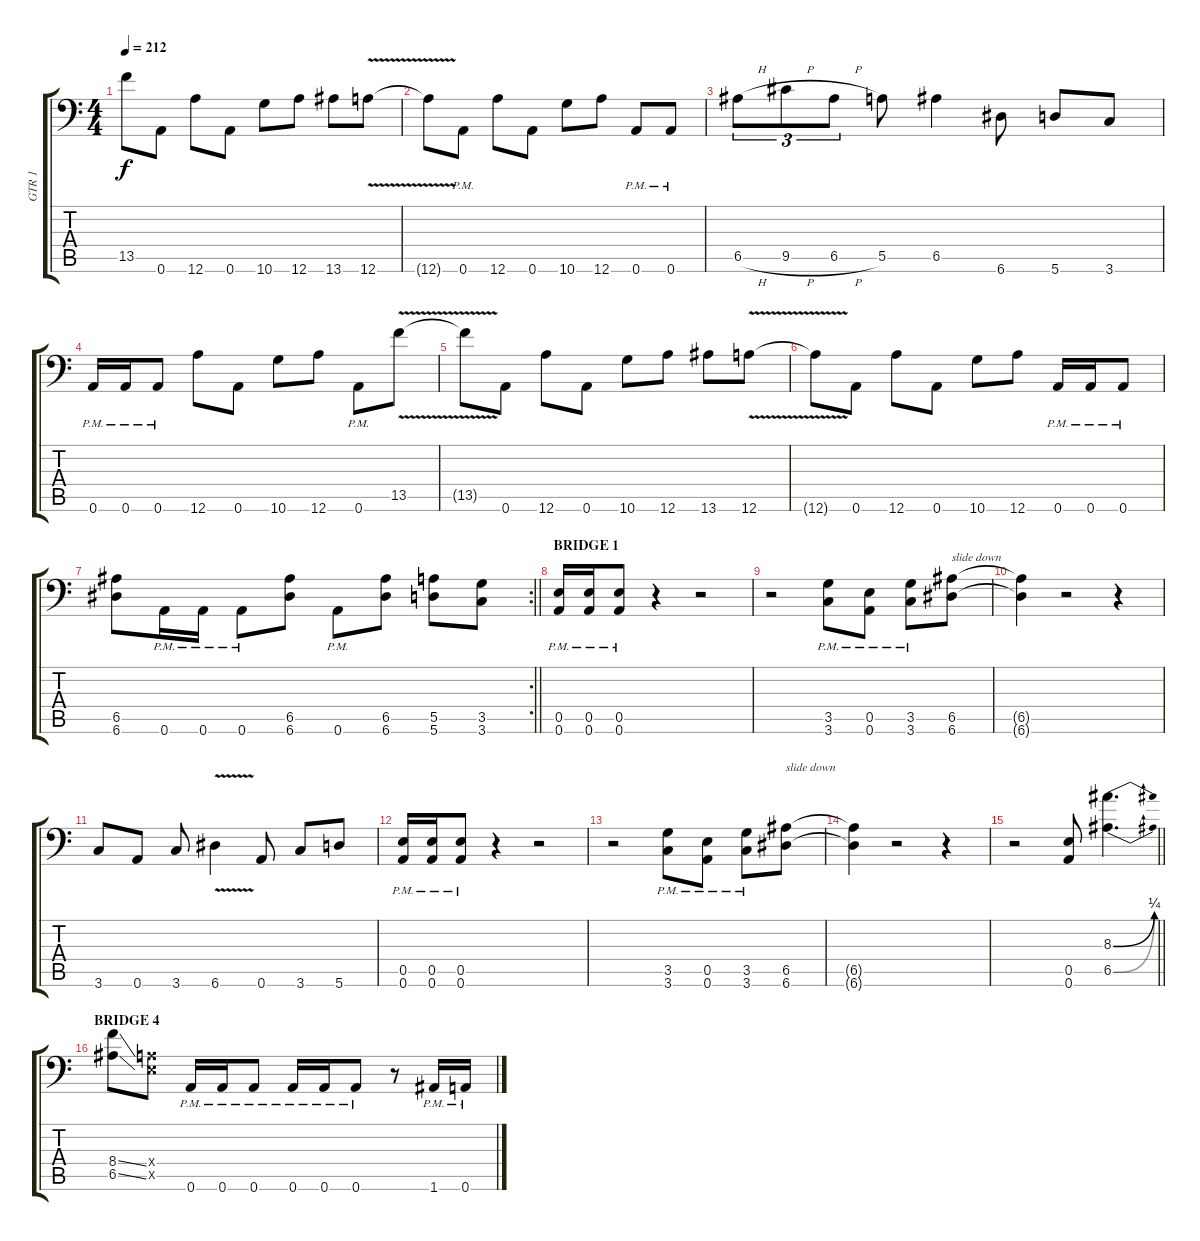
\track ("GTR 1" "GTR 1") {instrument distortionguitar}
\staff {score tabs}
\tuning (B3 Gb3 D3 A2 E2 A1) {hide}
\ts (4 4)
\tempo 212
\clef f4
\ks c
13.5{t}.8{dy f} 0.6.8 12.6.8 0.6.8 10.6.8 12.6.8 13.6.8 12.6{v}.8 |
12.6{t}.8 0.6{pm}.8 12.6.8 0.6.8 10.6.8 12.6.8 0.6{pm}.8 0.6{pm}.8 |
6.5{h}.8{tu (3 2)} 9.5{h}.8{tu (3 2)} 6.5{h}.8{tu (3 2)} 5.5.8 6.5.4 6.6.8 5.6.8 3.6.8 |
0.6{pm}.16 0.6{pm}.16 0.6{pm}.8 12.6.8 0.6.8 10.6.8 12.6.8 0.6{pm}.8 13.5{v}.8 |
13.5{t}.8 0.6.8 12.6.8 0.6.8 10.6.8 12.6.8 13.6.8 12.6{v}.8 |
12.6{t}.8 0.6.8 12.6.8 0.6.8 10.6.8 12.6.8 0.6{pm}.16 0.6{pm}.16 0.6{pm}.8 |
\rc 2
\barLineRight lightlight
(6.5 6.6).8 0.6{pm}.16 0.6{pm}.16 0.6{pm}.8 (6.5 6.6).8 0.6{pm}.8 (6.5 6.6).8 (5.5 5.6).8 (3.5 3.6).8 |
\section ("" "BRIDGE 1")
(0.5{pm} 0.6{pm}).16 (0.5{pm} 0.6{pm}).16 (0.5{pm} 0.6{pm}).8 r.4 r.2 |
r.2 (3.5{pm} 3.6{pm}).8 (0.5{pm} 0.6{pm}).8 (3.5{pm} 3.6{pm}).8 (6.5 6.6).8{txt "slide down"} |
(6.5{t} 6.6{t}).4 r.2 r.4 |
3.6.8 0.6.8 3.6.8 6.6{v}.4 0.6.8 3.6.8 5.6.8 |
(0.5{pm} 0.6{pm}).16 (0.5{pm} 0.6{pm}).16 (0.5{pm} 0.6{pm}).8 r.4 r.2 |
r.2 (3.5{pm} 3.6{pm}).8 (0.5{pm} 0.6{pm}).8 (3.5{pm} 3.6{pm}).8 (6.5 6.6).8{txt "slide down"} |
(6.5{t} 6.6{t}).4 r.2 r.4 |
\barLineRight lightlight
r.2 (0.5 0.6).8 (8.3{be (bend 0 0 60 1)} 6.5{be (bend 0 0 60 1)}).4{d} |
\section ("" "BRIDGE 4")
(8.4{ss} 6.5{ss}).8 (0.4{x} 0.5{x}).8 0.6{pm}.16 0.6{pm}.16 0.6{pm}.8 0.6{pm}.16 0.6{pm}.16 0.6{pm}.8 r.8 1.6{pm}.16 0.6{pm}.16
